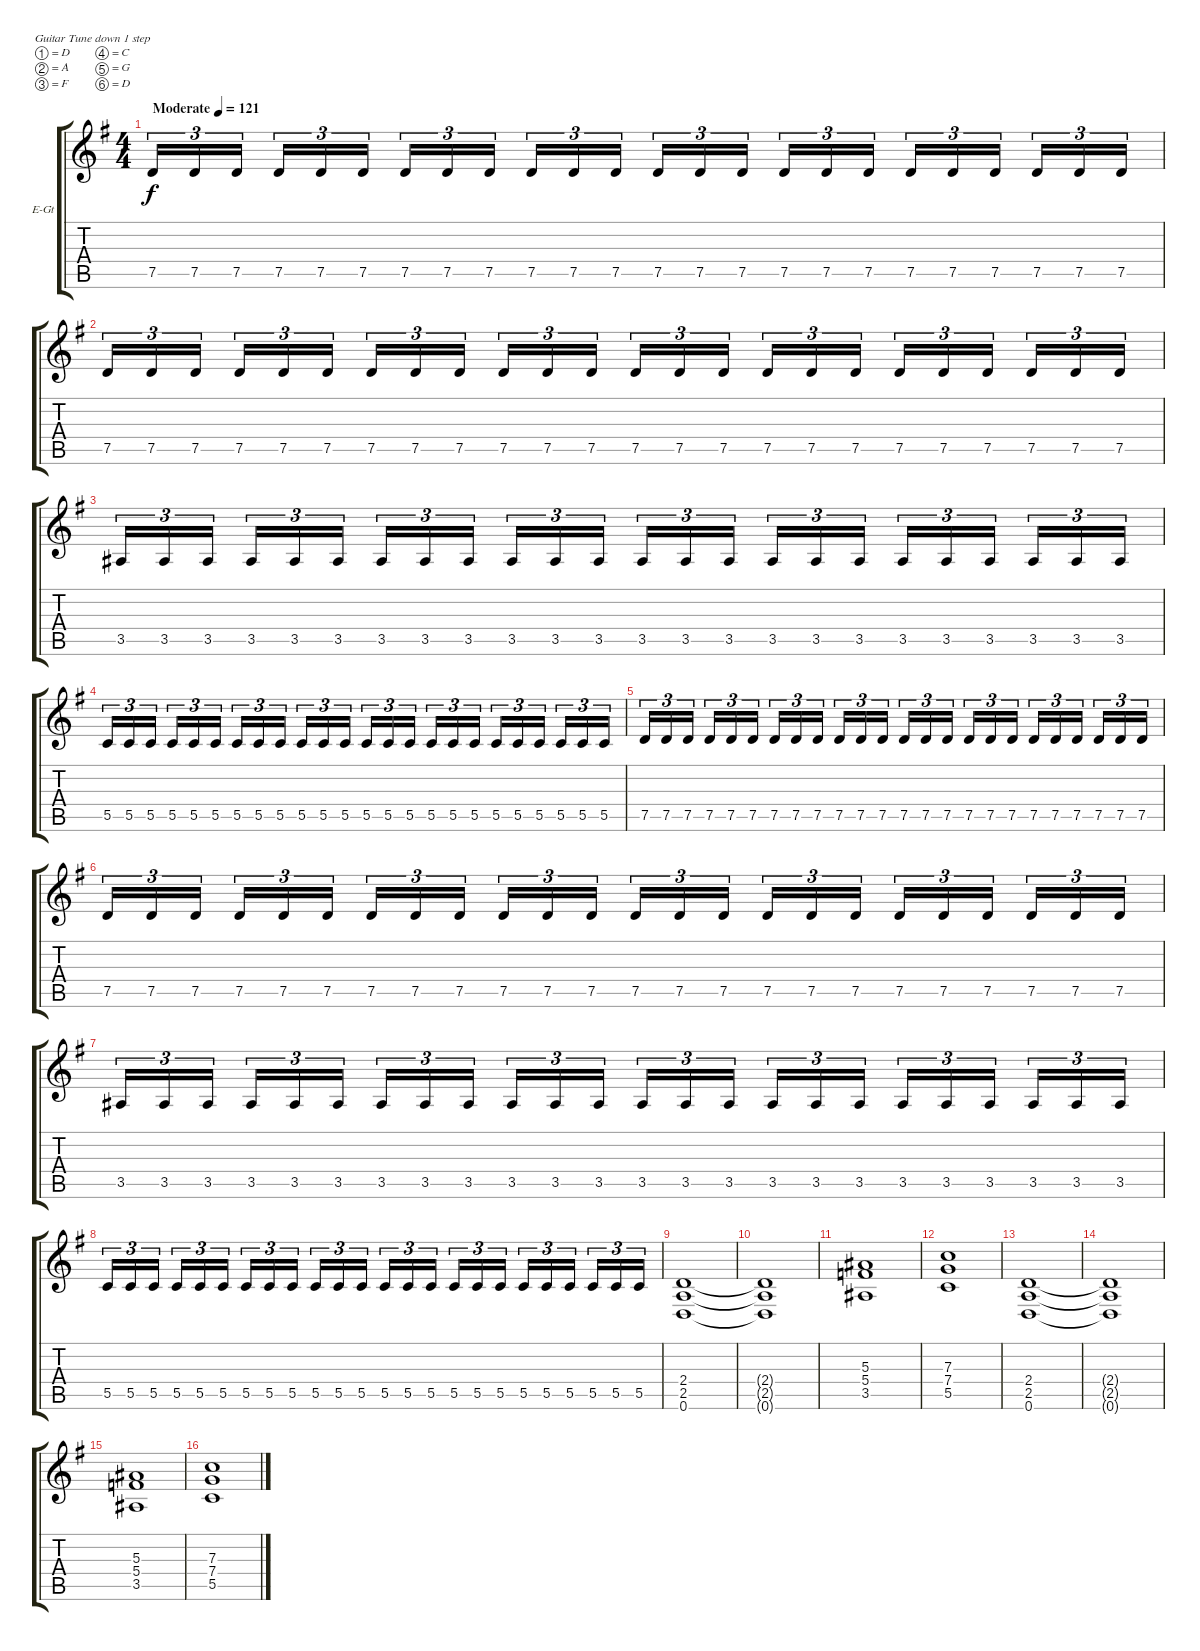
\bracketExtendMode groupsimilarinstruments
\firstSystemTrackNameOrientation horizontal
\otherSystemsTrackNameOrientation horizontal
\track ("Steven Solos" "E-Gt") {instrument overdrivenguitar}
\staff {score tabs}
\tuning (D4 A3 F3 C3 G2 D2)
\ts (4 4)
\beaming (8 2 2 2 2)
\tempo (121 "Moderate")
\clef g2
\scale
0.513944
\ks g
7.5.16{tu (3 2) dy f instrument overdrivenguitar} 7.5.16{tu (3 2)} 7.5.16{tu (3 2)} 7.5.16{tu (3 2)} 7.5.16{tu (3 2)} 7.5.16{tu (3 2)} 7.5.16{tu (3 2)} 7.5.16{tu (3 2)} 7.5.16{tu (3 2)} 7.5.16{tu (3 2)} 7.5.16{tu (3 2)} 7.5.16{tu (3 2)} 7.5.16{tu (3 2)} 7.5.16{tu (3 2)} 7.5.16{tu (3 2)} 7.5.16{tu (3 2)} 7.5.16{tu (3 2)} 7.5.16{tu (3 2)} 7.5.16{tu (3 2)} 7.5.16{tu (3 2)} 7.5.16{tu (3 2)} 7.5.16{tu (3 2)} 7.5.16{tu (3 2)} 7.5.16{tu (3 2)} |
\scale
0.243028 7.5.16{tu (3 2)} 7.5.16{tu (3 2)} 7.5.16{tu (3 2)} 7.5.16{tu (3 2)} 7.5.16{tu (3 2)} 7.5.16{tu (3 2)} 7.5.16{tu (3 2)} 7.5.16{tu (3 2)} 7.5.16{tu (3 2)} 7.5.16{tu (3 2)} 7.5.16{tu (3 2)} 7.5.16{tu (3 2)} 7.5.16{tu (3 2)} 7.5.16{tu (3 2)} 7.5.16{tu (3 2)} 7.5.16{tu (3 2)} 7.5.16{tu (3 2)} 7.5.16{tu (3 2)} 7.5.16{tu (3 2)} 7.5.16{tu (3 2)} 7.5.16{tu (3 2)} 7.5.16{tu (3 2)} 7.5.16{tu (3 2)} 7.5.16{tu (3 2)} |
\scale
0.243028 3.5.16{tu (3 2)} 3.5.16{tu (3 2)} 3.5.16{tu (3 2)} 3.5.16{tu (3 2)} 3.5.16{tu (3 2)} 3.5.16{tu (3 2)} 3.5.16{tu (3 2)} 3.5.16{tu (3 2)} 3.5.16{tu (3 2)} 3.5.16{tu (3 2)} 3.5.16{tu (3 2)} 3.5.16{tu (3 2)} 3.5.16{tu (3 2)} 3.5.16{tu (3 2)} 3.5.16{tu (3 2)} 3.5.16{tu (3 2)} 3.5.16{tu (3 2)} 3.5.16{tu (3 2)} 3.5.16{tu (3 2)} 3.5.16{tu (3 2)} 3.5.16{tu (3 2)} 3.5.16{tu (3 2)} 3.5.16{tu (3 2)} 3.5.16{tu (3 2)} |
\scale
0.333333 5.5.16{tu (3 2)} 5.5.16{tu (3 2)} 5.5.16{tu (3 2)} 5.5.16{tu (3 2)} 5.5.16{tu (3 2)} 5.5.16{tu (3 2)} 5.5.16{tu (3 2)} 5.5.16{tu (3 2)} 5.5.16{tu (3 2)} 5.5.16{tu (3 2)} 5.5.16{tu (3 2)} 5.5.16{tu (3 2)} 5.5.16{tu (3 2)} 5.5.16{tu (3 2)} 5.5.16{tu (3 2)} 5.5.16{tu (3 2)} 5.5.16{tu (3 2)} 5.5.16{tu (3 2)} 5.5.16{tu (3 2)} 5.5.16{tu (3 2)} 5.5.16{tu (3 2)} 5.5.16{tu (3 2)} 5.5.16{tu (3 2)} 5.5.16{tu (3 2)} |
\scale
0.333333 7.5.16{tu (3 2)} 7.5.16{tu (3 2)} 7.5.16{tu (3 2)} 7.5.16{tu (3 2)} 7.5.16{tu (3 2)} 7.5.16{tu (3 2)} 7.5.16{tu (3 2)} 7.5.16{tu (3 2)} 7.5.16{tu (3 2)} 7.5.16{tu (3 2)} 7.5.16{tu (3 2)} 7.5.16{tu (3 2)} 7.5.16{tu (3 2)} 7.5.16{tu (3 2)} 7.5.16{tu (3 2)} 7.5.16{tu (3 2)} 7.5.16{tu (3 2)} 7.5.16{tu (3 2)} 7.5.16{tu (3 2)} 7.5.16{tu (3 2)} 7.5.16{tu (3 2)} 7.5.16{tu (3 2)} 7.5.16{tu (3 2)} 7.5.16{tu (3 2)} |
\scale
0.333333 7.5.16{tu (3 2)} 7.5.16{tu (3 2)} 7.5.16{tu (3 2)} 7.5.16{tu (3 2)} 7.5.16{tu (3 2)} 7.5.16{tu (3 2)} 7.5.16{tu (3 2)} 7.5.16{tu (3 2)} 7.5.16{tu (3 2)} 7.5.16{tu (3 2)} 7.5.16{tu (3 2)} 7.5.16{tu (3 2)} 7.5.16{tu (3 2)} 7.5.16{tu (3 2)} 7.5.16{tu (3 2)} 7.5.16{tu (3 2)} 7.5.16{tu (3 2)} 7.5.16{tu (3 2)} 7.5.16{tu (3 2)} 7.5.16{tu (3 2)} 7.5.16{tu (3 2)} 7.5.16{tu (3 2)} 7.5.16{tu (3 2)} 7.5.16{tu (3 2)} |
\scale
0.333333 3.5.16{tu (3 2)} 3.5.16{tu (3 2)} 3.5.16{tu (3 2)} 3.5.16{tu (3 2)} 3.5.16{tu (3 2)} 3.5.16{tu (3 2)} 3.5.16{tu (3 2)} 3.5.16{tu (3 2)} 3.5.16{tu (3 2)} 3.5.16{tu (3 2)} 3.5.16{tu (3 2)} 3.5.16{tu (3 2)} 3.5.16{tu (3 2)} 3.5.16{tu (3 2)} 3.5.16{tu (3 2)} 3.5.16{tu (3 2)} 3.5.16{tu (3 2)} 3.5.16{tu (3 2)} 3.5.16{tu (3 2)} 3.5.16{tu (3 2)} 3.5.16{tu (3 2)} 3.5.16{tu (3 2)} 3.5.16{tu (3 2)} 3.5.16{tu (3 2)} |
\scale
0.333333 5.5.16{tu (3 2)} 5.5.16{tu (3 2)} 5.5.16{tu (3 2)} 5.5.16{tu (3 2)} 5.5.16{tu (3 2)} 5.5.16{tu (3 2)} 5.5.16{tu (3 2)} 5.5.16{tu (3 2)} 5.5.16{tu (3 2)} 5.5.16{tu (3 2)} 5.5.16{tu (3 2)} 5.5.16{tu (3 2)} 5.5.16{tu (3 2)} 5.5.16{tu (3 2)} 5.5.16{tu (3 2)} 5.5.16{tu (3 2)} 5.5.16{tu (3 2)} 5.5.16{tu (3 2)} 5.5.16{tu (3 2)} 5.5.16{tu (3 2)} 5.5.16{tu (3 2)} 5.5.16{tu (3 2)} 5.5.16{tu (3 2)} 5.5.16{tu (3 2)} |
\scale
0.333333 (2.4 2.5 0.6).1 |
\scale
0.333333 (2.4{t} 2.5{t} 0.6{t}).1 |
\scale
0.333333 (5.3 5.4 3.5).1 |
\scale
0.333333 (7.3 7.4 5.5).1 |
\scale
0.333333 (2.4 2.5 0.6).1 |
\scale
0.333333 (2.4{t} 2.5{t} 0.6{t}).1 |
\scale
0.333333 (5.3 5.4 3.5).1 |
\scale
0.333333 (7.3 7.4 5.5).1
